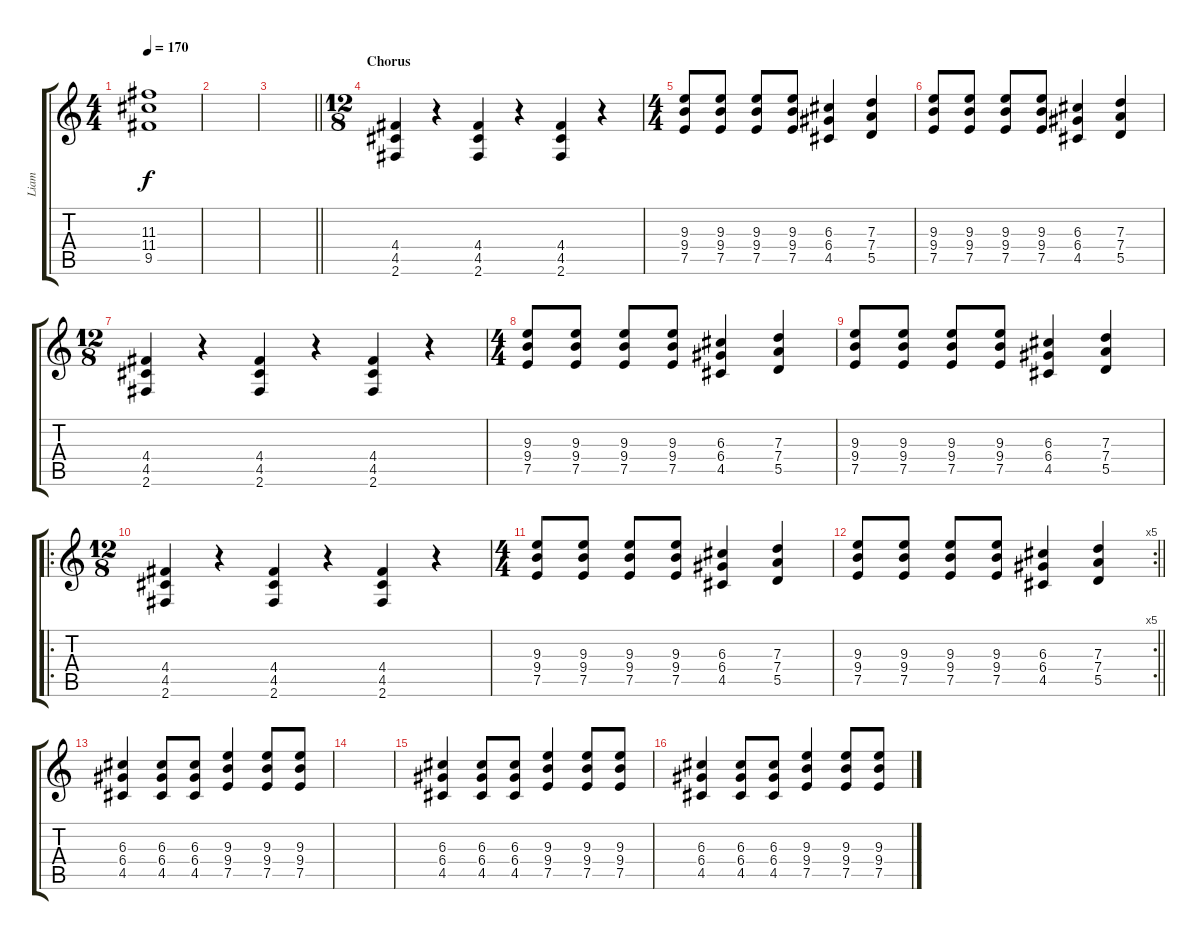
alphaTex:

\track ("Liam" "Liam") {mute instrument distortionguitar}
\staff {score tabs}
\tuning (E4 B3 G3 D3 A2 E2) {hide}
\ts (4 4)
\tempo 170
\clef g2
\ks c
(11.3 11.4 9.5).1{dy f} |
|
\barLineRight lightlight
|
\ts (12 8)
\section ("" "Chorus")
(4.4 4.5 2.6).4 r.4 (4.4 4.5 2.6).4 r.4 (4.4 4.5 2.6).4 r.4 |
\ts (4 4)
(9.3 9.4 7.5).8 (9.3 9.4 7.5).8 (9.3 9.4 7.5).8 (9.3 9.4 7.5).8 (6.3 6.4 4.5).4 (7.3 7.4 5.5).4 |
(9.3 9.4 7.5).8 (9.3 9.4 7.5).8 (9.3 9.4 7.5).8 (9.3 9.4 7.5).8 (6.3 6.4 4.5).4 (7.3 7.4 5.5).4 |
\ts (12 8)
(4.4 4.5 2.6).4 r.4 (4.4 4.5 2.6).4 r.4 (4.4 4.5 2.6).4 r.4 |
\ts (4 4)
(9.3 9.4 7.5).8 (9.3 9.4 7.5).8 (9.3 9.4 7.5).8 (9.3 9.4 7.5).8 (6.3 6.4 4.5).4 (7.3 7.4 5.5).4 |
(9.3 9.4 7.5).8 (9.3 9.4 7.5).8 (9.3 9.4 7.5).8 (9.3 9.4 7.5).8 (6.3 6.4 4.5).4 (7.3 7.4 5.5).4 |
\ro
\ts (12 8)
(4.4 4.5 2.6).4 r.4 (4.4 4.5 2.6).4 r.4 (4.4 4.5 2.6).4 r.4 |
\ts (4 4)
(9.3 9.4 7.5).8 (9.3 9.4 7.5).8 (9.3 9.4 7.5).8 (9.3 9.4 7.5).8 (6.3 6.4 4.5).4 (7.3 7.4 5.5).4 |
\rc 5
\barLineRight lightlight
(9.3 9.4 7.5).8 (9.3 9.4 7.5).8 (9.3 9.4 7.5).8 (9.3 9.4 7.5).8 (6.3 6.4 4.5).4 (7.3 7.4 5.5).4 |
(6.3 6.4 4.5).4 (6.3 6.4 4.5).8 (6.3 6.4 4.5).8 (9.3 9.4 7.5).4 (9.3 9.4 7.5).8 (9.3 9.4 7.5).8 |
|
(6.3 6.4 4.5).4 (6.3 6.4 4.5).8 (6.3 6.4 4.5).8 (9.3 9.4 7.5).4 (9.3 9.4 7.5).8 (9.3 9.4 7.5).8 |
(6.3 6.4 4.5).4 (6.3 6.4 4.5).8 (6.3 6.4 4.5).8 (9.3 9.4 7.5).4 (9.3 9.4 7.5).8 (9.3 9.4 7.5).8
